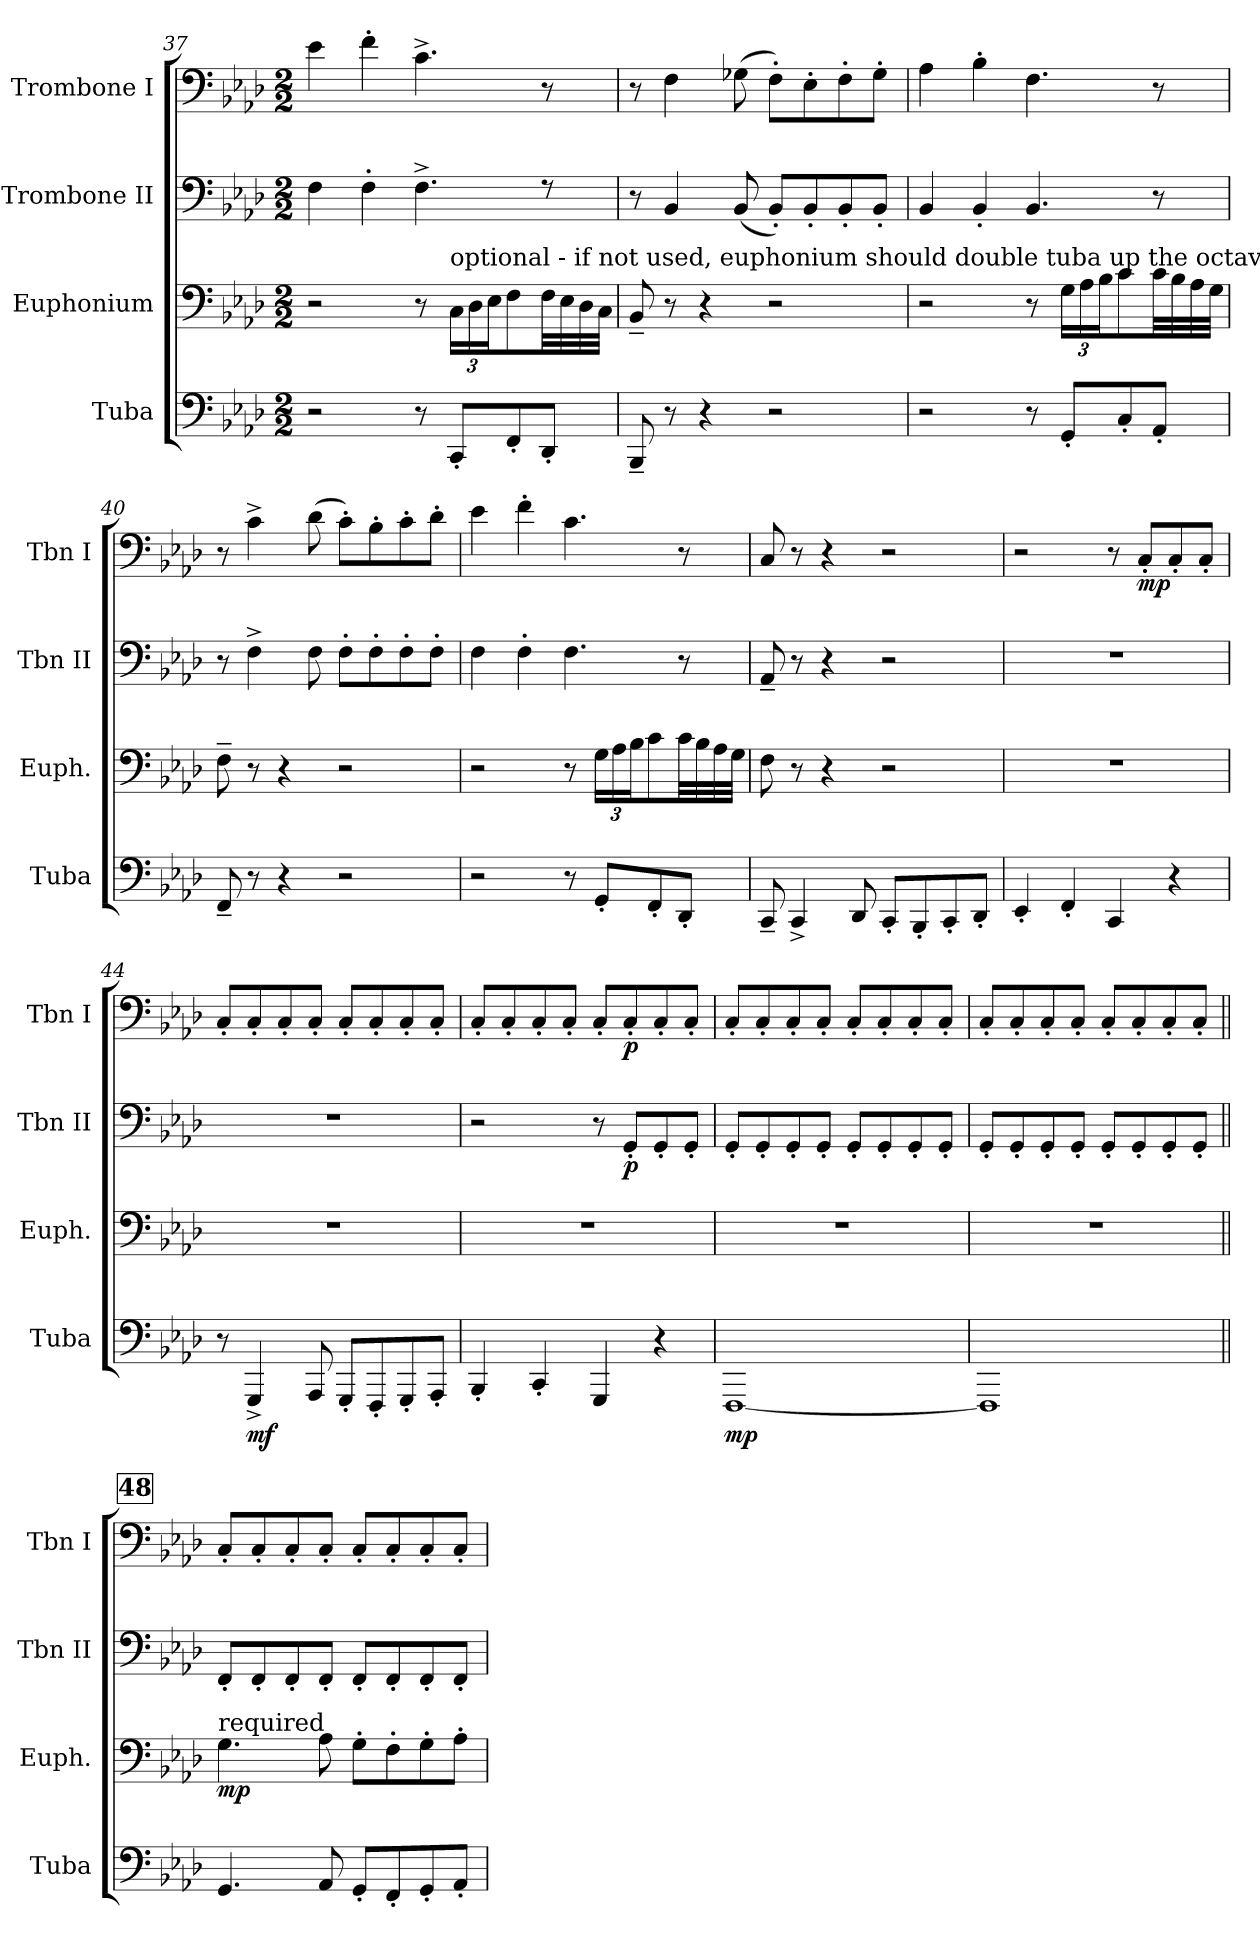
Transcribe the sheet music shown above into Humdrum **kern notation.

**kern	**dynam	**kern	**dynam	**kern	**dynam	**kern	**dynam
*part4	*part4	*part3	*part3	*part2	*part2	*part1	*part1
*staff4	*staff4	*staff3	*staff3	*staff2	*staff2	*staff1	*staff1
*I"Tuba	*	*I"Euphonium	*	*I"Trombone II	*	*I"Trombone I	*
*I'Tuba	*	*I'Euph.	*	*I'Tbn II	*	*I'Tbn I	*
*clefF4	*	*clefF4	*	*clefF4	*	*clefF4	*
*k[b-e-a-d-]	*	*k[b-e-a-d-]	*	*k[b-e-a-d-]	*	*k[b-e-a-d-]	*
*M2/2	*	*M2/2	*	*M2/2	*	*M2/2	*
=37	=37	=37	=37	=37	=37	=37	=37
2r	.	2r	.	4F\	.	4e-\	.
.	.	.	.	4F'\	.	4f'\	.
8r	.	8r	.	4.F^\	.	4.c^\	.
*	*	*Xbrackettup	*	*	*	*	*
!	!	!LO:TX:a:t=optional - if not used, euphonium should double tuba up the octave	!	!	!	!	!
8CC'/L	.	24C\LL	.	.	.	.	.
.	.	24D-\	.	.	.	.	.
.	.	24E-\J	.	.	.	.	.
8FF'/	.	8F\	.	.	.	.	.
8DD-'/J	.	32F\LL	.	8rF	.	8r	.
.	.	32E-\	.	.	.	.	.
.	.	32D-\	.	.	.	.	.
.	.	32C\JJJ	.	.	.	.	.
=38	=38	=38	=38	=38	=38	=38	=38
8BBB-~/	.	8BB-~/	.	8r	.	8r	.
8r	.	8r	.	4BB-/	.	4F\	.
4r	.	4r	.	.	.	.	.
.	.	.	.	(8BB-/	.	(8G-X\	.
2r	.	2r	.	8BB-'/L)	.	8F'\L)	.
.	.	.	.	8BB-'/	.	8E-'\	.
.	.	.	.	8BB-'/	.	8F'\	.
.	.	.	.	8BB-'/J	.	8G-'\J	.
!!LO:LB:g=z
=39	=39	=39	=39	=39	=39	=39	=39
2r	.	2r	.	4BB-/	.	4A-\	.
.	.	.	.	4BB-'/	.	4B-'\	.
8r	.	8r	.	4.BB-/	.	4.F\	.
8GG'/L	.	24G\LL	.	.	.	.	.
.	.	24A-\	.	.	.	.	.
.	.	24B-\J	.	.	.	.	.
8C'/	.	8c\	.	.	.	.	.
8AA-'/J	.	32c\LL	.	8r	.	8r	.
.	.	32B-\	.	.	.	.	.
.	.	32A-\	.	.	.	.	.
.	.	32G\JJJ	.	.	.	.	.
=40	=40	=40	=40	=40	=40	=40	=40
8FF~/	.	8F~\	.	8r	.	8r	.
8r	.	8r	.	4F^\	.	4c^\	.
4r	.	4r	.	.	.	.	.
.	.	.	.	8F\	.	(8d-\	.
2r	.	2r	.	8F'\L	.	8c'\L)	.
.	.	.	.	8F'\	.	8B-'\	.
.	.	.	.	8F'\	.	8c'\	.
.	.	.	.	8F'\J	.	8d-'\J	.
=41	=41	=41	=41	=41	=41	=41	=41
2r	.	2r	.	4F\	.	4e-\	.
.	.	.	.	4F'\	.	4f'\	.
8r	.	8r	.	4.F\	.	4.c\	.
8GG'/L	.	24G\LL	.	.	.	.	.
.	.	24A-\	.	.	.	.	.
.	.	24B-\J	.	.	.	.	.
8FF'/	.	8c\	.	.	.	.	.
8DD-'/J	.	32c\LL	.	8r	.	8r	.
.	.	32B-\	.	.	.	.	.
.	.	32A-\	.	.	.	.	.
.	.	32G\JJJ	.	.	.	.	.
!!LO:LB:g=z
=42	=42	=42	=42	=42	=42	=42	=42
8CC~/	.	8F\	.	8AA-~/	.	8C/	.
4CC^/	.	8r	.	8r	.	8r	.
.	.	4r	.	4r	.	4r	.
8DD-/	.	.	.	.	.	.	.
8CC'/L	.	2r	.	2r	.	2r	.
8BBB-'/	.	.	.	.	.	.	.
8CC'/	.	.	.	.	.	.	.
8DD-'/J	.	.	.	.	.	.	.
=43	=43	=43	=43	=43	=43	=43	=43
4EE-'/	.	1r	.	1r	.	2r	.
4FF'/	.	.	.	.	.	.	.
4CC/	.	.	.	.	.	8r	.
!	!	!	!	!	!	!	!LO:DY:b
.	.	.	.	.	.	8C'/L	mp
4r	.	.	.	.	.	8C'/	.
.	.	.	.	.	.	8C'/J	.
=44	=44	=44	=44	=44	=44	=44	=44
8r	.	1r	.	1r	.	8C'/L	.
!	!LO:DY:b	!	!	!	!	!	!
4GGG^/	mf	.	.	.	.	8C'/	.
.	.	.	.	.	.	8C'/	.
8AAA-/	.	.	.	.	.	8C'/J	.
8GGG'/L	.	.	.	.	.	8C'/L	.
8FFF'/	.	.	.	.	.	8C'/	.
8GGG'/	.	.	.	.	.	8C'/	.
8AAA-'/J	.	.	.	.	.	8C'/J	.
=45	=45	=45	=45	=45	=45	=45	=45
4BBB-'/	.	1r	.	2r	.	8C'/L	.
.	.	.	.	.	.	8C'/	.
4CC'/	.	.	.	.	.	8C'/	.
.	.	.	.	.	.	8C'/J	.
4GGG/	.	.	.	8r	.	8C'/L	.
!	!	!	!	!	!LO:DY:b	!	!LO:DY:b
.	.	.	.	8GG'/L	p	8C'/	p
4r	.	.	.	8GG'/	.	8C'/	.
.	.	.	.	8GG'/J	.	8C'/J	.
!!LO:PB:g=z
=46	=46	=46	=46	=46	=46	=46	=46
!	!LO:DY:b	!	!	!	!	!	!
[1FFF	mp	1r	.	8GG'/L	.	8C'/L	.
.	.	.	.	8GG'/	.	8C'/	.
.	.	.	.	8GG'/	.	8C'/	.
.	.	.	.	8GG'/J	.	8C'/J	.
.	.	.	.	8GG'/L	.	8C'/L	.
.	.	.	.	8GG'/	.	8C'/	.
.	.	.	.	8GG'/	.	8C'/	.
.	.	.	.	8GG'/J	.	8C'/J	.
=47	=47	=47	=47	=47	=47	=47	=47
1FFF]	.	1r	.	8GG'/L	.	8C'/L	.
.	.	.	.	8GG'/	.	8C'/	.
.	.	.	.	8GG'/	.	8C'/	.
.	.	.	.	8GG'/J	.	8C'/J	.
.	.	.	.	8GG'/L	.	8C'/L	.
.	.	.	.	8GG'/	.	8C'/	.
.	.	.	.	8GG'/	.	8C'/	.
.	.	.	.	8GG'/J	.	8C'/J	.
!!LO:REH:place=s1:a:B:fs=14:t=48
=48||	=48||	=48||	=48||	=48||	=48||	=48||	=48||
!	!	!LO:TX:a:t=required	!	!	!	!	!
!	!	!	!LO:DY:b	!	!	!	!
4.GG/	.	4.G\	mp	8FF'/L	.	8C'/L	.
.	.	.	.	8FF'/	.	8C'/	.
.	.	.	.	8FF'/	.	8C'/	.
8AA-/	.	8A-\	.	8FF'/J	.	8C'/J	.
8GG'/L	.	8G'\L	.	8FF'/L	.	8C'/L	.
8FF'/	.	8F'\	.	8FF'/	.	8C'/	.
8GG'/	.	8G'\	.	8FF'/	.	8C'/	.
8AA-'/J	.	8A-'\J	.	8FF'/J	.	8C'/J	.
=	=	=	=	=	=	=	=
*-	*-	*-	*-	*-	*-	*-	*-
